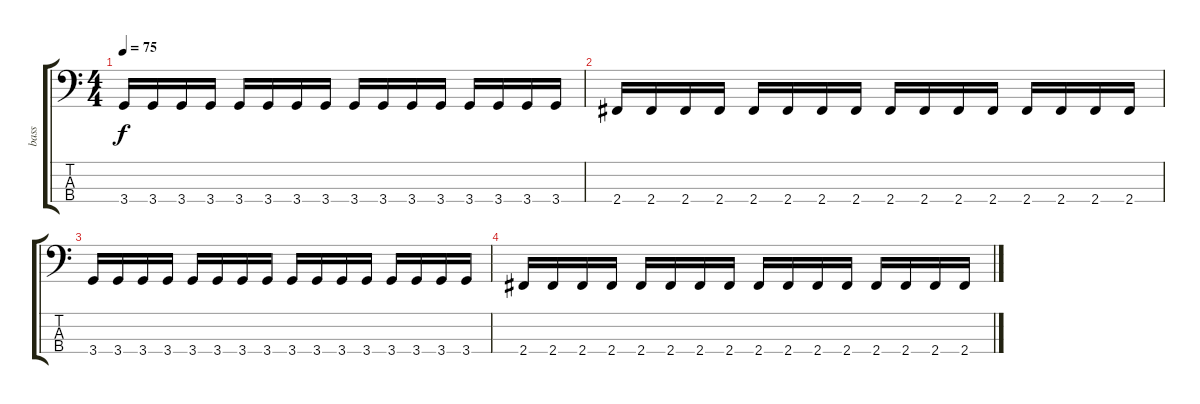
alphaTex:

\track ("bass" "bass") {instrument electricbassfinger}
\staff {score tabs}
\tuning (G2 D2 A1 E1) {hide}
\ts (4 4)
\tempo 75
\clef f4
\ks c
3.4.16{dy f} 3.4.16 3.4.16 3.4.16 3.4.16 3.4.16 3.4.16 3.4.16 3.4.16 3.4.16 3.4.16 3.4.16 3.4.16 3.4.16 3.4.16 3.4.16 |
2.4.16 2.4.16 2.4.16 2.4.16 2.4.16 2.4.16 2.4.16 2.4.16 2.4.16 2.4.16 2.4.16 2.4.16 2.4.16 2.4.16 2.4.16 2.4.16 |
3.4.16 3.4.16 3.4.16 3.4.16 3.4.16 3.4.16 3.4.16 3.4.16 3.4.16 3.4.16 3.4.16 3.4.16 3.4.16 3.4.16 3.4.16 3.4.16 |
2.4.16 2.4.16 2.4.16 2.4.16 2.4.16 2.4.16 2.4.16 2.4.16 2.4.16 2.4.16 2.4.16 2.4.16 2.4.16 2.4.16 2.4.16 2.4.16
